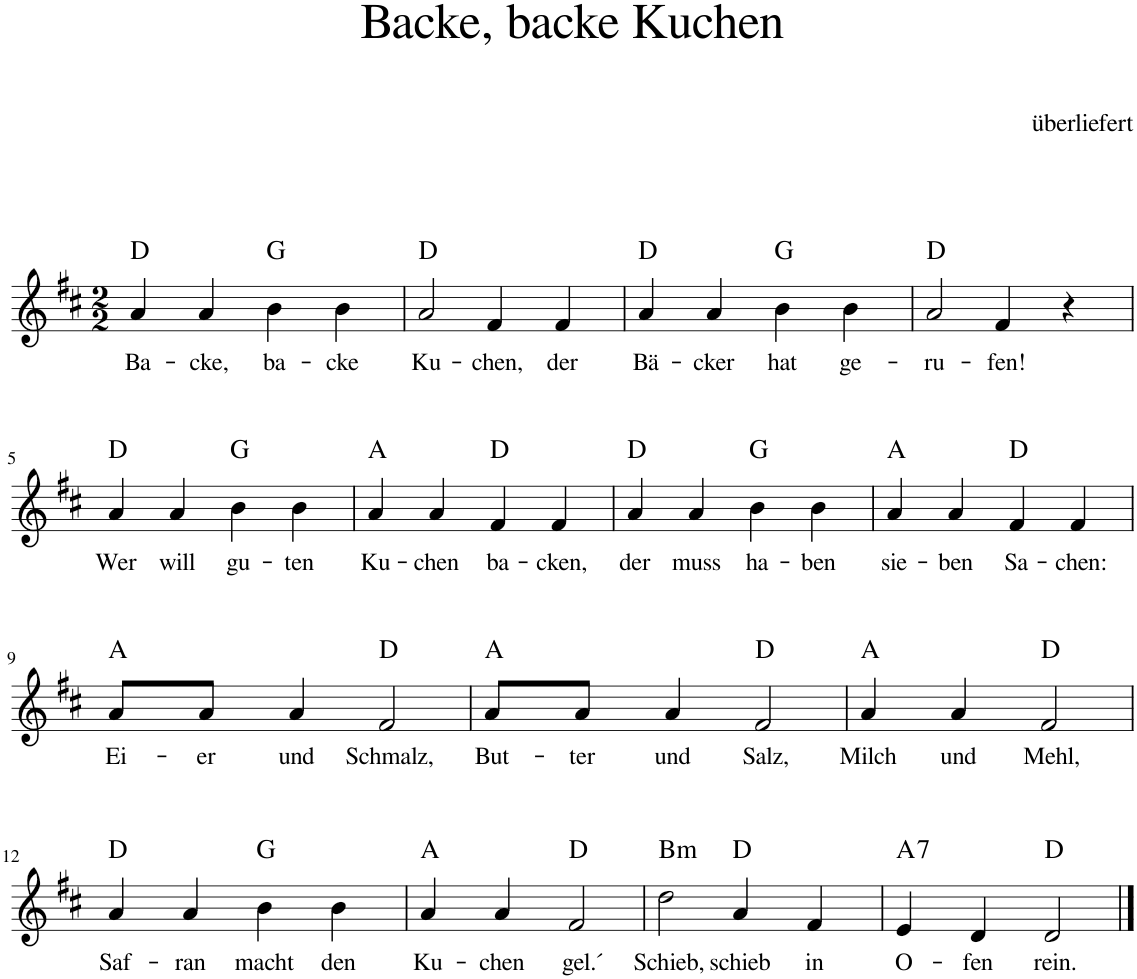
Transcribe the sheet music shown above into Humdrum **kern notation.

**kern	**text	**harte
*part1	*part1	*part1
*staff1	*staff1	*
*I"unbenannt1	*	*
*clefG2	*	*
*k[f#c#]	*	*
*M2/2	*	*
=1	=1	=1
!	!LO:LY:b	!
4a/	Ba-	D:maj
!	!LO:LY:b	!
4a/	cke,	.
!	!LO:LY:b	!
4b\	ba-	G:maj
!	!LO:LY:b	!
4b\	cke	.
=2	=2	=2
!	!LO:LY:b	!
2a/	Ku-	D:maj
!	!LO:LY:b	!
4f#/	chen,	.
!	!LO:LY:b	!
4f#/	der	.
=3	=3	=3
!	!LO:LY:b	!
4a/	Bä-	D:maj
!	!LO:LY:b	!
4a/	cker	.
!	!LO:LY:b	!
4b\	hat	G:maj
!	!LO:LY:b	!
4b\	ge-	.
=4	=4	=4
!	!LO:LY:b	!
2a/	ru-	D:maj
!	!LO:LY:b	!
4f#/	fen!	.
4r	.	.
!!LO:LB:g=z
=5	=5	=5
!	!LO:LY:b	!
4a/	Wer	D:maj
!	!LO:LY:b	!
4a/	will	.
!	!LO:LY:b	!
4b\	gu-	G:maj
!	!LO:LY:b	!
4b\	ten	.
=6	=6	=6
!	!LO:LY:b	!
4a/	Ku-	A:maj
!	!LO:LY:b	!
4a/	chen	.
!	!LO:LY:b	!
4f#/	ba-	D:maj
!	!LO:LY:b	!
4f#/	cken,	.
=7	=7	=7
!	!LO:LY:b	!
4a/	der	D:maj
!	!LO:LY:b	!
4a/	muss	.
!	!LO:LY:b	!
4b\	ha-	G:maj
!	!LO:LY:b	!
4b\	ben	.
=8	=8	=8
!	!LO:LY:b	!
4a/	sie-	A:maj
!	!LO:LY:b	!
4a/	ben	.
!	!LO:LY:b	!
4f#/	Sa-	D:maj
!	!LO:LY:b	!
4f#/	chen:	.
!!LO:LB:g=z
=9	=9	=9
!	!LO:LY:b	!
8a/L	Ei-	A:maj
!	!LO:LY:b	!
8a/J	er	.
!	!LO:LY:b	!
4a/	und	.
!	!LO:LY:b	!
2f#/	Schmalz,	D:maj
=10	=10	=10
!	!LO:LY:b	!
8a/L	But-	A:maj
!	!LO:LY:b	!
8a/J	ter	.
!	!LO:LY:b	!
4a/	und	.
!	!LO:LY:b	!
2f#/	Salz,	D:maj
=11	=11	=11
!	!LO:LY:b	!
4a/	Milch	A:maj
!	!LO:LY:b	!
4a/	und	.
!	!LO:LY:b	!
2f#/	Mehl,	D:maj
!!LO:LB:g=z
=12	=12	=12
!	!LO:LY:b	!
4a/	Saf-	D:maj
!	!LO:LY:b	!
4a/	ran	.
!	!LO:LY:b	!
4b\	macht	G:maj
!	!LO:LY:b	!
4b\	den	.
=13	=13	=13
!	!LO:LY:b	!
4a/	Ku-	A:maj
!	!LO:LY:b	!
4a/	chen	.
!	!LO:LY:b	!
2f#/	gel.´	D:maj
=14	=14	=14
!	!LO:LY:b	!LO:H:kt=m
2dd\	Schieb,	B:min
!	!LO:LY:b	!
4a/	schieb	D:maj
!	!LO:LY:b	!
4f#/	in	.
=15	=15	=15
!	!LO:LY:b	!LO:H:kt=7
4e/	O-	A:7
!	!LO:LY:b	!
4d/	fen	.
!	!LO:LY:b	!
2d/	rein.	D:maj
==	==	==
*-	*-	*-
